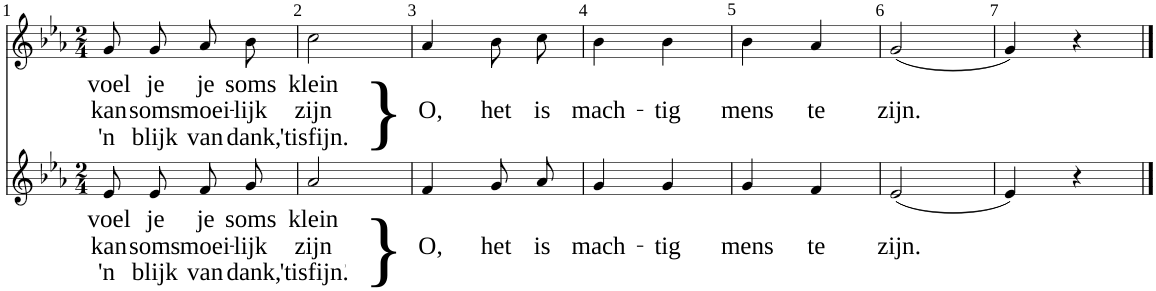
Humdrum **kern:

**kern	**text	**text	**text	**text	**kern	**text	**text	**text
*part2	*part2	*part2	*part2	*part2	*part1	*part1	*part1	*part1
*staff2	*staff2	*staff2	*staff2	*staff2	*staff1	*staff1	*staff1	*staff1
*I"Stem	*	*	*	*	*I"Soprano	*	*	*
*clefG2	*	*	*	*	*clefG2	*	*	*
*k[b-e-a-]	*	*	*	*	*k[b-e-a-]	*	*	*
*M2/4	*	*	*	*	*M2/4	*	*	*
=1	=1	=1	=1	=1	=1	=1	=1	=1
!	!LO:LY:b	!LO:LY:b	!LO:LY:b	!	!	!LO:LY:b	!LO:LY:b	!LO:LY:b
8e-/L	voel	kan	'n	.	8g/L	voel	kan	'n
!	!LO:LY:b	!LO:LY:b	!LO:LY:b	!	!	!LO:LY:b	!LO:LY:b	!LO:LY:b
8e-/J	je	soms	blijk	.	8g/J	je	soms	blijk
!	!LO:LY:b	!LO:LY:b	!LO:LY:b	!	!	!LO:LY:b	!LO:LY:b	!LO:LY:b
8f/L	je	moei-	van	.	8a-/L	je	moei-	van
!	!LO:LY:b	!LO:LY:b	!LO:LY:b	!	!	!LO:LY:b	!LO:LY:b	!LO:LY:b
8g/J	soms	-lijk	dank,	.	8b-/J	soms	-lijk	dank,
=2	=2	=2	=2	=2	=2	=2	=2	=2
!	!	!	!	!	!LO:TX:b:t=}	!	!	!
!LO:TX:b:t=}	!	!	!	!	!	!	!	!
!	!LO:LY:b	!LO:LY:b	!LO:LY:b	!LO:LY:b	!	!LO:LY:b	!LO:LY:b	!LO:LY:b
2a-/	klein	zijn	'tisfijn.	}	2cc\	klein	zijn	'tisfijn.
=3	=3	=3	=3	=3	=3	=3	=3	=3
!	!	!LO:LY:b	!	!	!	!	!LO:LY:b	!
4f/	.	O,	.	.	4a-/	.	O,	.
!	!	!LO:LY:b	!	!	!	!	!LO:LY:b	!
8g/L	.	het	.	.	8b-\L	.	het	.
!	!	!LO:LY:b	!	!	!	!	!LO:LY:b	!
8a-/J	.	is	.	.	8cc\J	.	is	.
=4	=4	=4	=4	=4	=4	=4	=4	=4
!	!	!LO:LY:b	!	!	!	!	!LO:LY:b	!
4g/	.	mach-	.	.	4b-\	.	mach-	.
!	!	!LO:LY:b	!	!	!	!	!LO:LY:b	!
4g/	.	-tig	.	.	4b-\	.	-tig	.
=5	=5	=5	=5	=5	=5	=5	=5	=5
!	!	!LO:LY:b	!	!	!	!	!LO:LY:b	!
4g/	.	mens	.	.	4b-\	.	mens	.
!	!	!LO:LY:b	!	!	!	!	!LO:LY:b	!
4f/	.	te	.	.	4a-/	.	te	.
=6	=6	=6	=6	=6	=6	=6	=6	=6
!	!	!LO:LY:b	!	!	!	!	!LO:LY:b	!
(2e-/	.	zijn.	.	.	(2g/	.	zijn.	.
=7	=7	=7	=7	=7	=7	=7	=7	=7
4e-/)	.	.	.	.	4g/)	.	.	.
4r	.	.	.	.	4r	.	.	.
==	==	==	==	==	==	==	==	==
*-	*-	*-	*-	*-	*-	*-	*-	*-
